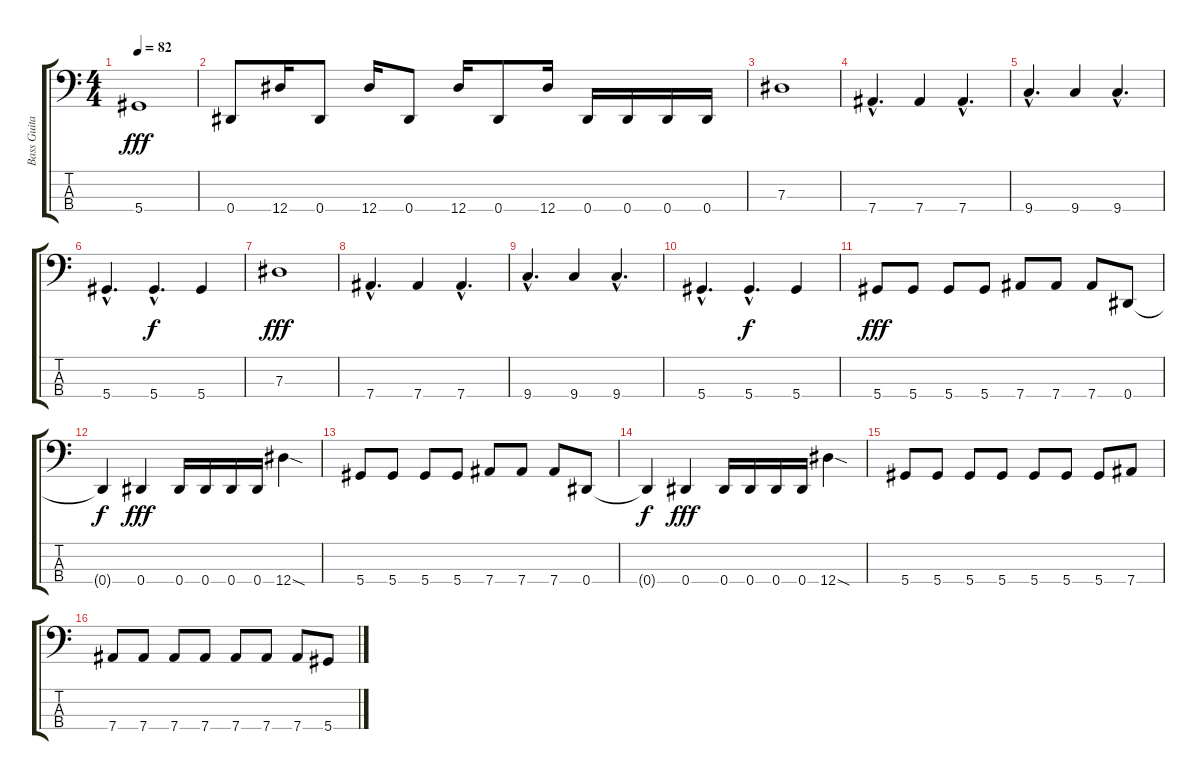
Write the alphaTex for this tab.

\track ("Bass Guitar" "Bass Guita") {instrument electricbassfinger}
\staff {score tabs}
\tuning (Gb2 Db2 Ab1 Eb1) {hide}
\ts (4 4)
\tempo 82
\clef f4
\ks c
5.4.1{dy fff} |
0.4.8 12.4.16 0.4.8 12.4.16 0.4.8 12.4.16 0.4.8 12.4.16 0.4.16 0.4.16 0.4.16 0.4.16 |
7.3.1 |
7.4{hac}.4{d} 7.4.4 7.4{hac}.4{d} |
9.4{hac}.4{d} 9.4.4 9.4{hac}.4{d} |
5.4{hac}.4{d} 5.4{hac}.4{d dy f} 5.4.4 |
7.3.1{dy fff} |
7.4{hac}.4{d} 7.4.4 7.4{hac}.4{d} |
9.4{hac}.4{d} 9.4.4 9.4{hac}.4{d} |
5.4{hac}.4{d} 5.4{hac}.4{d dy f} 5.4.4 |
5.4.8{dy fff} 5.4.8 5.4.8 5.4.8 7.4.8 7.4.8 7.4.8 0.4.8 |
0.4{t}.4{dy f} 0.4.4{dy fff} 0.4.16 0.4.16 0.4.16 0.4.16 12.4{sod}.4 |
5.4.8 5.4.8 5.4.8 5.4.8 7.4.8 7.4.8 7.4.8 0.4.8 |
0.4{t}.4{dy f} 0.4.4{dy fff} 0.4.16 0.4.16 0.4.16 0.4.16 12.4{sod}.4 |
5.4.8 5.4.8 5.4.8 5.4.8 5.4.8 5.4.8 5.4.8 7.4.8 |
7.4.8 7.4.8 7.4.8 7.4.8 7.4.8 7.4.8 7.4.8 5.4.8
